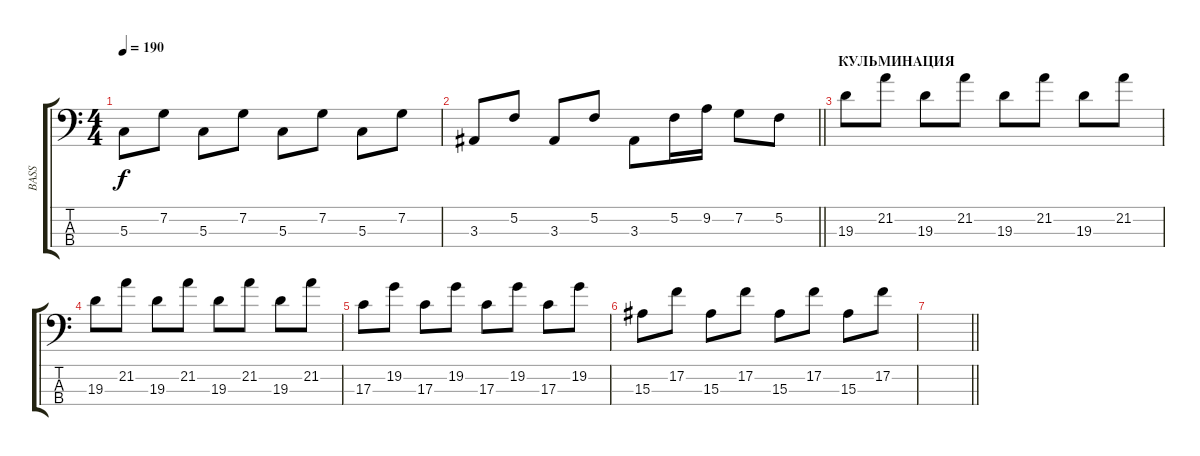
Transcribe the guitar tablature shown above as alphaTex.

\track ("BASS" "BASS") {instrument electricbassfinger}
\staff {score tabs}
\tuning (F2 C2 G1 D1) {hide}
\ts (4 4)
\tempo 190
\clef f4
\ks c
5.3.8{dy f} 7.2.8 5.3.8 7.2.8 5.3.8 7.2.8 5.3.8 7.2.8 |
\barLineRight lightlight
3.3.8 5.2.8 3.3.8 5.2.8 3.3.8 5.2.16 9.2.16 7.2.8 5.2.8 |
\section ("" "КУЛЬМИНАЦИЯ")
19.3.8 21.2.8 19.3.8 21.2.8 19.3.8 21.2.8 19.3.8 21.2.8 |
19.3.8 21.2.8 19.3.8 21.2.8 19.3.8 21.2.8 19.3.8 21.2.8 |
17.3.8 19.2.8 17.3.8 19.2.8 17.3.8 19.2.8 17.3.8 19.2.8 |
15.3.8 17.2.8 15.3.8 17.2.8 15.3.8 17.2.8 15.3.8 17.2.8 |
\barLineRight lightlight
